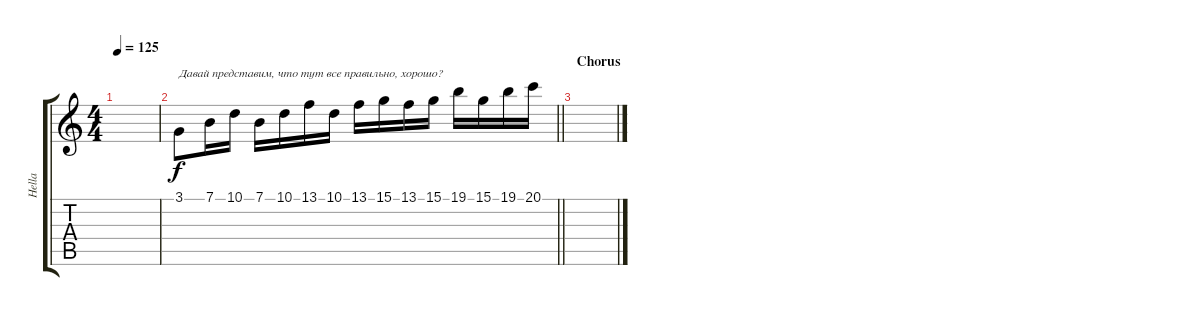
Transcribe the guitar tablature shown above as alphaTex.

\track ("Hella" "Hella") {instrument lead2sawtooth}
\staff {score tabs}
\tuning (E4 B3 G3 D3 A2 E2) {hide}
\ts (4 4)
\tempo 125
\clef g2
\ks c
|
\barLineRight lightlight
3.1.8{txt "Давай представим, что тут все правильно, хорошо?" volume 12 instrument electricgrandpiano} 7.1.16 10.1.16 7.1.16 10.1.16 13.1.16 10.1.16 13.1.16 15.1.16 13.1.16 15.1.16 19.1.16 15.1.16 19.1.16 20.1.16 |
\section ("" "Chorus ")
